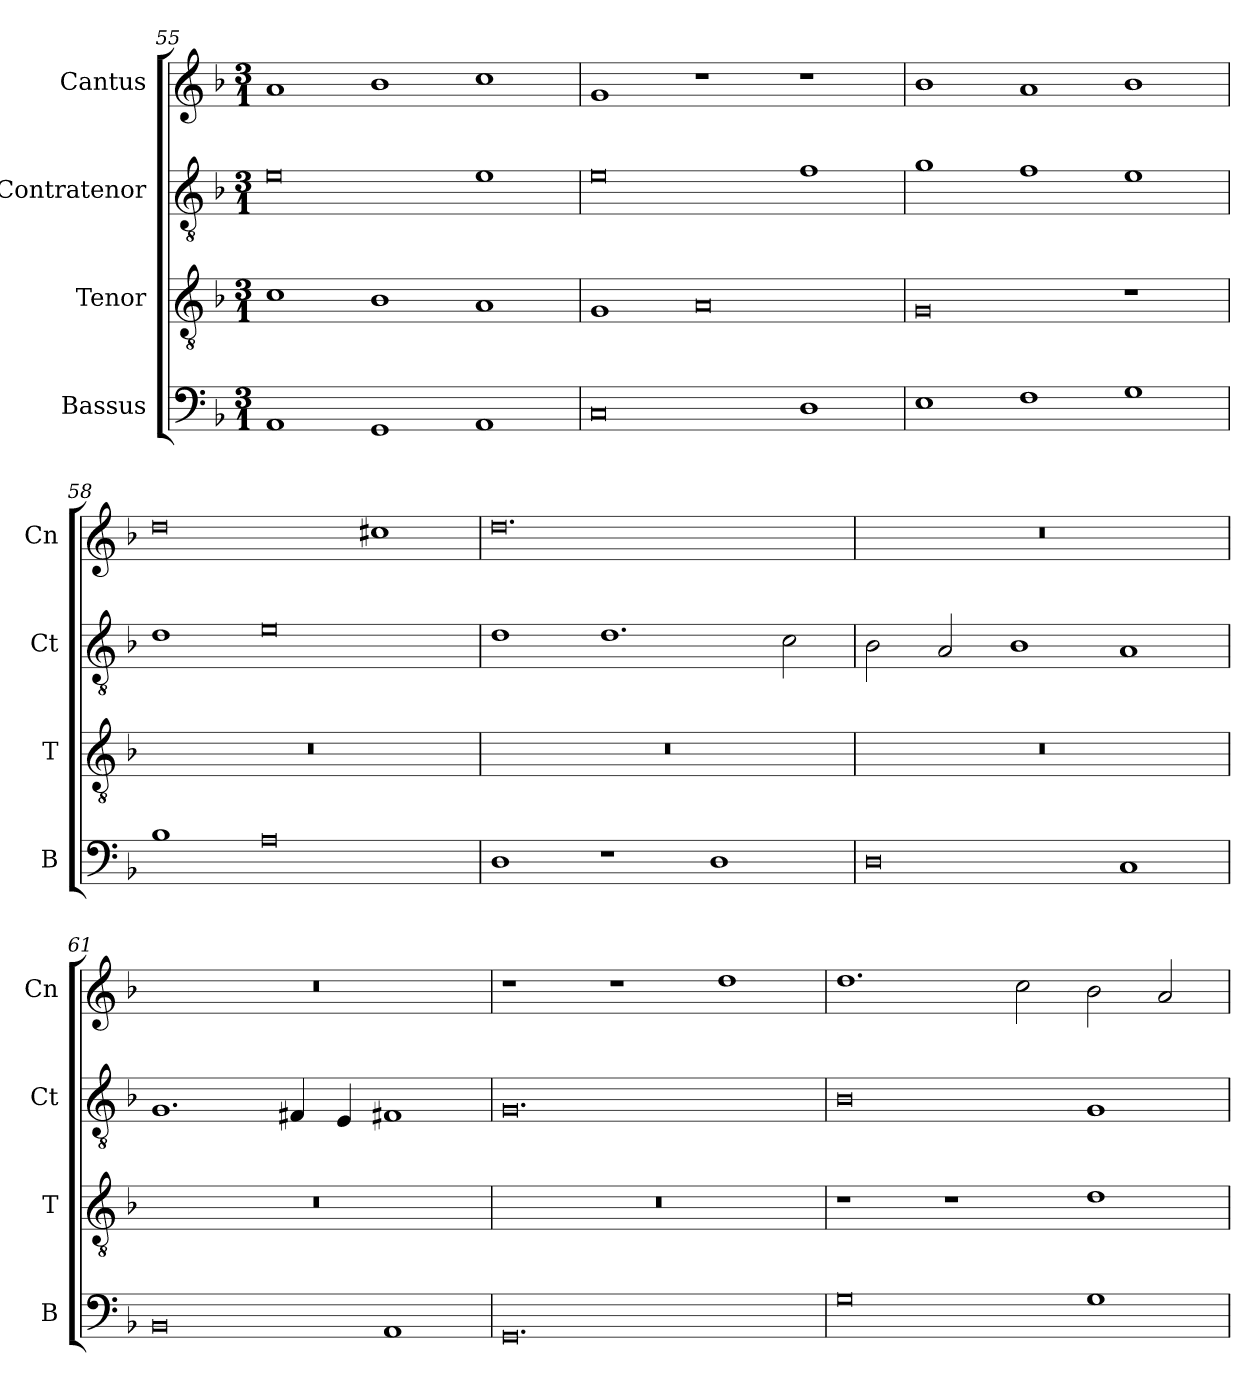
**kern	**kern	**kern	**kern
*part4	*part3	*part2	*part1
*staff4	*staff3	*staff2	*staff1
*I"Bassus	*I"Tenor	*I"Contratenor	*I"Cantus
*I'B	*I'T	*I'Ct	*I'Cn
*clefF4	*clefGv2	*clefGv2	*clefG2
*k[b-]	*k[b-]	*k[b-]	*k[b-]
*M3/1	*M3/1	*M3/1	*M3/1
=55	=55	=55	=55
1AA	1c	0e	1a
1GG	1B-	.	1b-
1AA	1A	1e	1cc
=56	=56	=56	=56
0C	1G	0e	1g
.	0A	.	1r
1D	.	1f	1r
=57	=57	=57	=57
1E	0G	1g	1b-
1F	.	1f	1a
1G	1r	1e	1b-
=58	=58	=58	=58
1B-	0.r	1d	0dd
0A	.	0e	.
.	.	.	1cc#X
=59	=59	=59	=59
1D	0.r	1d	0.dd
1r	.	1.d	.
1D	.	.	.
.	.	2c\	.
=60	=60	=60	=60
0D	0.r	2B-\	0.r
.	.	2A/	.
.	.	1B-	.
1C	.	1A	.
=61	=61	=61	=61
0BB-	0.r	1.G	0.r
.	.	4F#X/	.
.	.	4E/	.
1AA	.	1F#X	.
=62	=62	=62	=62
0.GG	0.r	0.G	1r
.	.	.	1r
.	.	.	1dd
=63	=63	=63	=63
0G	1r	0B-	1.dd
.	1r	.	.
.	.	.	2cc\
1G	1d	1G	2b-\
.	.	.	2a/
=	=	=	=
*-	*-	*-	*-
